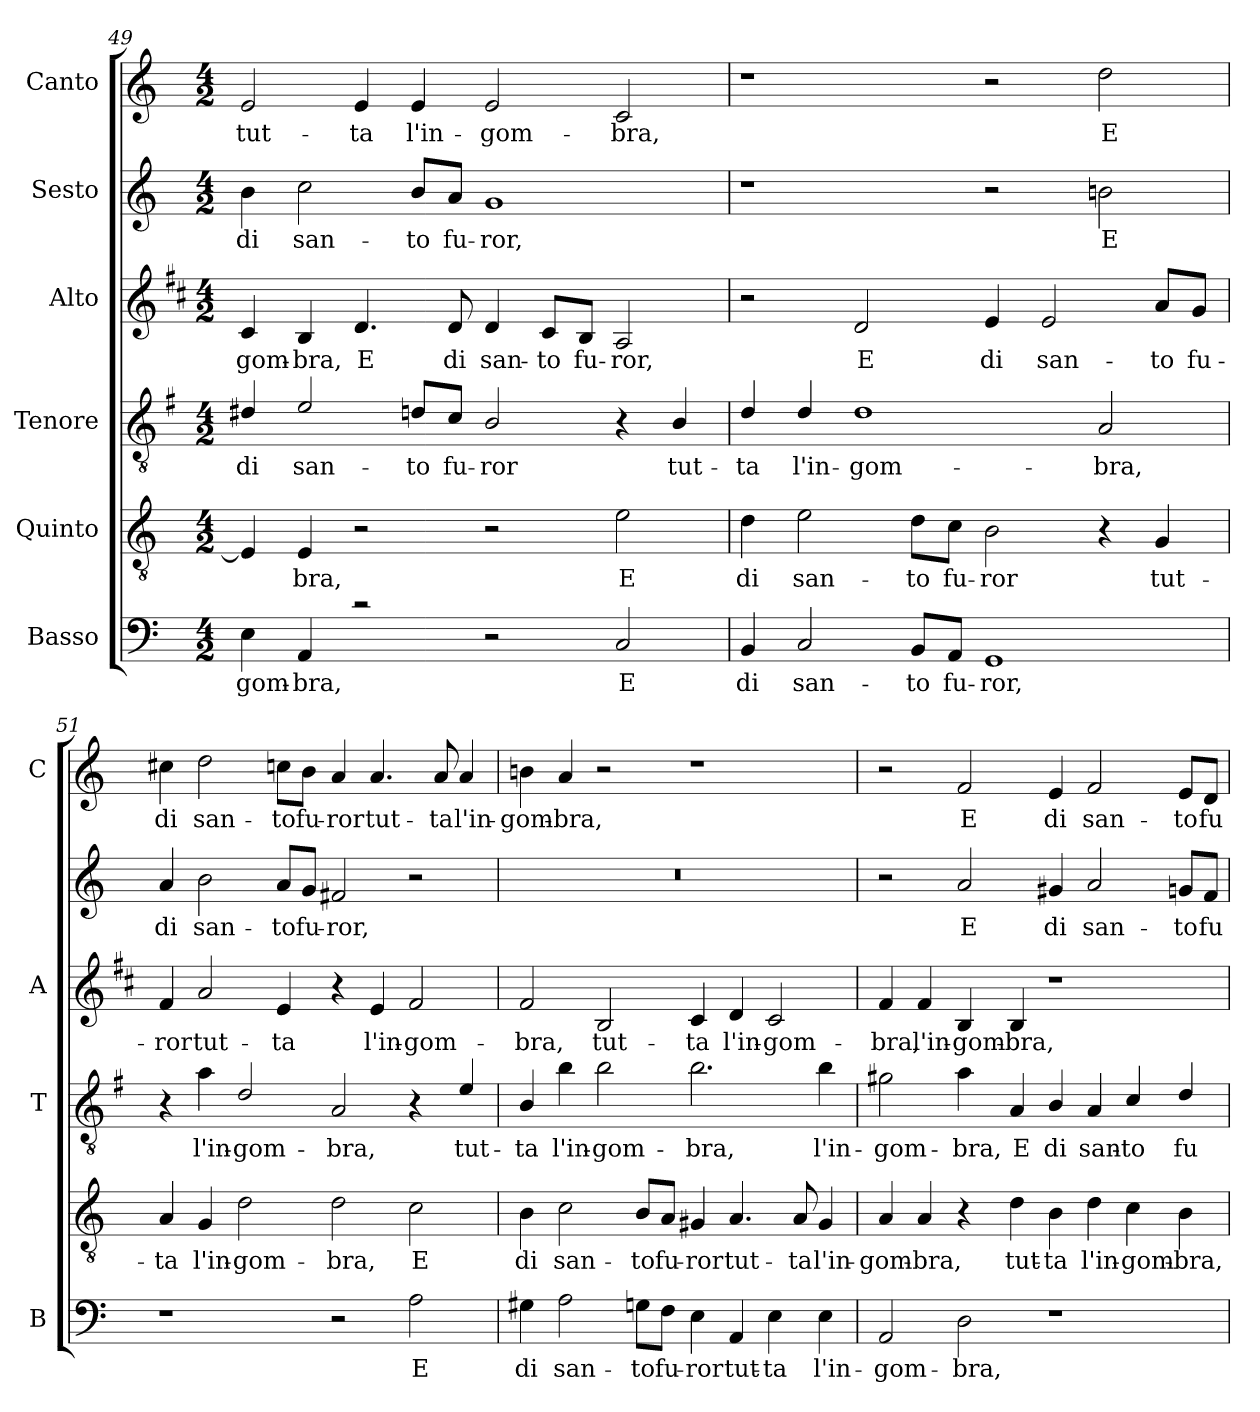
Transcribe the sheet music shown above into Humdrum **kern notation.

**kern	**text	**kern	**text	**kern	**text	**kern	**text	**kern	**text	**kern	**text
*part6	*part6	*part5	*part5	*part4	*part4	*part3	*part3	*part2	*part2	*part1	*part1
*staff6	*staff6	*staff5	*staff5	*staff4	*staff4	*staff3	*staff3	*staff2	*staff2	*staff1	*staff1
*I"Basso	*	*I"Quinto	*	*I"Tenore	*	*I"Alto	*	*I"Sesto	*	*I"Canto	*
*I'B	*	*	*	*I'T	*	*I'A	*	*	*	*I'C	*
!!LO:PB:g=z
*clefF4	*	*clefGv2	*	*clefGv2	*	*clefG2	*	*clefG2	*	*clefG2	*
*	*	*	*	*ITrd4c7	*	*ITrd1c2	*	*	*	*	*
*k[]	*	*k[]	*	*k[]	*	*k[]	*	*k[]	*	*k[]	*
*C:	*	*C:	*	*C:	*	*C:	*	*C:	*	*C:	*
*M4/2	*	*M4/2	*	*M4/2	*	*M4/2	*	*M4/2	*	*M4/2	*
=49	=49	=49	=49	=49	=49	=49	=49	=49	=49	=49	=49
!	!LO:LY:b	!	!	!	!LO:LY:b	!	!LO:LY:b	!	!LO:LY:b	!	!LO:LY:b
4E\	-gom-	4E/]	.	4G#X/	di	4B/	-gom-	4b\	di	2e/	tut-
!	!LO:LY:b	!	!LO:LY:b	!	!LO:LY:b	!	!LO:LY:b	!	!LO:LY:b	!	!
4AA/	-bra,	4E/	-bra,	2A/	san-	4A/	-bra,	2cc\	san-	.	.
!	!	!	!	!	!	!	!LO:LY:b	!	!	!	!LO:LY:b
2rc	.	2r	.	.	.	4.c/	E	.	.	4e/	-ta
!	!	!	!	!	!LO:LY:b	!	!	!	!LO:LY:b	!	!LO:LY:b
.	.	.	.	8Gn/L	-to	.	.	8b/L	-to	4e/	l'in-
!	!	!	!	!	!LO:LY:b	!	!LO:LY:b	!	!LO:LY:b	!	!
.	.	.	.	8F/J	fu-	8c/	di	8a/J	fu-	.	.
!	!	!	!	!	!LO:LY:b	!	!LO:LY:b	!	!LO:LY:b	!	!LO:LY:b
2r	.	2r	.	2E/	-ror	4c/	san-	1g	-ror,	2e/	-gom-
!	!	!	!	!	!	!	!LO:LY:b	!	!	!	!
.	.	.	.	.	.	8B/L	-to	.	.	.	.
!	!	!	!	!	!	!	!LO:LY:b	!	!	!	!
.	.	.	.	.	.	8A/J	fu-	.	.	.	.
!	!LO:LY:b	!	!LO:LY:b	!	!	!	!LO:LY:b	!	!	!	!LO:LY:b
2C/	E	2e\	E	4r	.	2G/	-ror,	.	.	2c/	-bra,
!	!	!	!	!	!LO:LY:b	!	!	!	!	!	!
.	.	.	.	4E/	tut-	.	.	.	.	.	.
=50	=50	=50	=50	=50	=50	=50	=50	=50	=50	=50	=50
!	!LO:LY:b	!	!LO:LY:b	!	!LO:LY:b	!	!	!	!	!	!
4BB/	di	4d\	di	4G/	-ta	2r	.	1r	.	1r	.
!	!LO:LY:b	!	!LO:LY:b	!	!LO:LY:b	!	!	!	!	!	!
2C/	san-	2e\	san-	4G/	l'in-	.	.	.	.	.	.
!	!	!	!	!	!LO:LY:b	!	!LO:LY:b	!	!	!	!
.	.	.	.	1G	-gom-	2c/	E	.	.	.	.
!	!LO:LY:b	!	!LO:LY:b	!	!	!	!	!	!	!	!
8BB/L	-to	8d\L	-to	.	.	.	.	.	.	.	.
!	!LO:LY:b	!	!LO:LY:b	!	!	!	!	!	!	!	!
8AA/J	fu-	8c\J	fu-	.	.	.	.	.	.	.	.
!	!LO:LY:b	!	!LO:LY:b	!	!	!	!LO:LY:b	!	!	!	!
1GG	-ror,	2B\	-ror	.	.	4d/	di	2r	.	2r	.
!	!	!	!	!	!	!	!LO:LY:b	!	!	!	!
.	.	.	.	.	.	2d/	san-	.	.	.	.
!	!	!	!	!	!LO:LY:b	!	!	!	!LO:LY:b	!	!LO:LY:b
.	.	4r	.	2D/	-bra,	.	.	2bni\	E	2dd\	E
!	!	!	!LO:LY:b	!	!	!	!LO:LY:b	!	!	!	!
.	.	4G/	tut-	.	.	8g/L	-to	.	.	.	.
!	!	!	!	!	!	!	!LO:LY:b	!	!	!	!
.	.	.	.	.	.	8f/J	fu-	.	.	.	.
=51	=51	=51	=51	=51	=51	=51	=51	=51	=51	=51	=51
!	!	!	!LO:LY:b	!	!	!	!LO:LY:b	!	!LO:LY:b	!	!LO:LY:b
1r	.	4A/	-ta	4r	.	4e/	-ror	4a/	di	4cc#X\	di
!	!	!	!LO:LY:b	!	!LO:LY:b	!	!LO:LY:b	!	!LO:LY:b	!	!LO:LY:b
.	.	4G/	l'in-	4d\	l'in-	2g/	tut-	2b\	san-	2dd\	san-
!	!	!	!LO:LY:b	!	!LO:LY:b	!	!	!	!	!	!
.	.	2d\	-gom-	2G/	-gom-	.	.	.	.	.	.
!	!	!	!	!	!	!	!LO:LY:b	!	!LO:LY:b	!	!LO:LY:b
.	.	.	.	.	.	4d/	-ta	8a/L	-to	8ccn\L	-to
!	!	!	!	!	!	!	!	!	!LO:LY:b	!	!LO:LY:b
.	.	.	.	.	.	.	.	8g/J	fu-	8b\J	fu-
!	!	!	!LO:LY:b	!	!LO:LY:b	!	!	!	!LO:LY:b	!	!LO:LY:b
2r	.	2d\	-bra,	2D/	-bra,	4r	.	2f#X/	-ror,	4a/	-ror
!	!	!	!	!	!	!	!LO:LY:b	!	!	!	!LO:LY:b
.	.	.	.	.	.	4d/	l'in-	.	.	4.a/	tut-
!	!LO:LY:b	!	!LO:LY:b	!	!	!	!LO:LY:b	!	!	!	!
2A\	E	2c\	E	4r	.	2e/	-gom-	2r	.	.	.
!	!	!	!	!	!	!	!	!	!	!	!LO:LY:b
.	.	.	.	.	.	.	.	.	.	8a/	-ta
!	!	!	!	!	!LO:LY:b	!	!	!	!	!	!LO:LY:b
.	.	.	.	4A/	tut-	.	.	.	.	4a/	l'in-
=52	=52	=52	=52	=52	=52	=52	=52	=52	=52	=52	=52
!	!LO:LY:b	!	!LO:LY:b	!	!LO:LY:b	!	!LO:LY:b	!	!	!	!LO:LY:b
4G#X\	di	4B\	di	4E/	-ta	2e/	-bra,	0r	.	4bni\	-gom-
!	!LO:LY:b	!	!LO:LY:b	!	!LO:LY:b	!	!	!	!	!	!LO:LY:b
2A\	san-	2c\	san-	4e\	l'in-	.	.	.	.	4a/	-bra,
!	!	!	!	!	!LO:LY:b	!	!LO:LY:b	!	!	!	!
.	.	.	.	2e\	-gom-	2A/	tut-	.	.	2r	.
!	!LO:LY:b	!	!LO:LY:b	!	!	!	!	!	!	!	!
8Gn\L	-to	8B/L	-to	.	.	.	.	.	.	.	.
!	!LO:LY:b	!	!LO:LY:b	!	!	!	!	!	!	!	!
8F\J	fu-	8A/J	fu-	.	.	.	.	.	.	.	.
!	!LO:LY:b	!	!LO:LY:b	!	!LO:LY:b	!	!LO:LY:b	!	!	!	!
4E\	-ror	4G#X/	-ror	2.e\	-bra,	4B/	-ta	.	.	1r	.
!	!LO:LY:b	!	!LO:LY:b	!	!	!	!LO:LY:b	!	!	!	!
4AA/	tut-	4.A/	tut-	.	.	4c/	l'in-	.	.	.	.
!	!LO:LY:b	!	!	!	!	!	!LO:LY:b	!	!	!	!
4E\	-ta	.	.	.	.	2B/	-gom-	.	.	.	.
!	!	!	!LO:LY:b	!	!	!	!	!	!	!	!
.	.	8A/	-ta	.	.	.	.	.	.	.	.
!	!LO:LY:b	!	!LO:LY:b	!	!LO:LY:b	!	!	!	!	!	!
4E\	l'in-	4G#/	l'in-	4e\	l'in-	.	.	.	.	.	.
!!LO:LB:g=z
=53	=53	=53	=53	=53	=53	=53	=53	=53	=53	=53	=53
!	!LO:LY:b	!	!LO:LY:b	!	!LO:LY:b	!	!LO:LY:b	!	!	!	!
2AA/	-gom-	4A/	-gom-	2c#X\	-gom-	4e/	-bra,	2r	.	2r	.
!	!	!	!LO:LY:b	!	!	!	!LO:LY:b	!	!	!	!
.	.	4A/	-bra,	.	.	4e/	l'in-	.	.	.	.
!	!LO:LY:b	!	!	!	!LO:LY:b	!	!LO:LY:b	!	!LO:LY:b	!	!LO:LY:b
2D\	-bra,	4r	.	4d\	-bra,	4A/	-gom-	2a/	E	2f/	E
!	!	!	!LO:LY:b	!	!LO:LY:b	!	!LO:LY:b	!	!	!	!
.	.	4d\	tut-	4D/	E	4A/	-bra,	.	.	.	.
!	!	!	!LO:LY:b	!	!LO:LY:b	!	!	!	!LO:LY:b	!	!LO:LY:b
1r	.	4B\	-ta	4E/	di	1r	.	4g#X/	di	4e/	di
!	!	!	!LO:LY:b	!	!LO:LY:b	!	!	!	!LO:LY:b	!	!LO:LY:b
.	.	4d\	l'in-	4D/	san-	.	.	2a/	san-	2f/	san-
!	!	!	!LO:LY:b	!	!LO:LY:b	!	!	!	!	!	!
.	.	4c\	-gom-	4F/	-to	.	.	.	.	.	.
!	!	!	!LO:LY:b	!	!LO:LY:b	!	!	!	!LO:LY:b	!	!LO:LY:b
.	.	4B\	-bra,	4G/	fu-	.	.	8gn/L	-to	8e/L	-to
!	!	!	!	!	!	!	!	!	!LO:LY:b	!	!LO:LY:b
.	.	.	.	.	.	.	.	8f/J	fu-	8d/J	fu-
=	=	=	=	=	=	=	=	=	=	=	=
*-	*-	*-	*-	*-	*-	*-	*-	*-	*-	*-	*-
